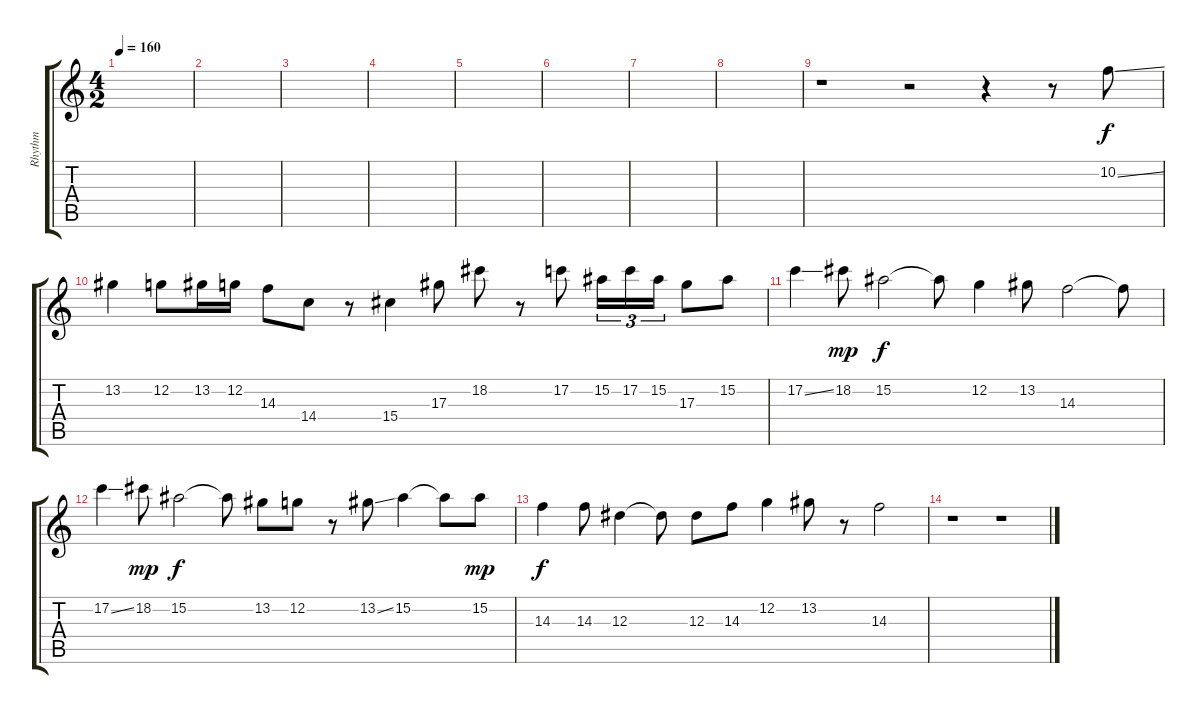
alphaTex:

\track ("Rhythm" "Rhythm") {instrument overdrivenguitar}
\staff {score tabs}
\tuning (C4 G3 Eb3 Bb2 F2 C2) {hide}
\ts (4 2)
\tempo 160
\clef g2
\ks c
|
|
|
|
|
|
|
|
r.1 r.2 r.4 r.8 10.2{ss}.8{instrument distortionguitar} |
13.2.4{instrument distortionguitar} 12.2.8 13.2.16 12.2.16 14.3.8 14.4.8 r.8 15.4.4 17.3.8 18.2.8 r.8 17.2.8 15.2.16{tu (3 2)} 17.2.16{tu (3 2)} 15.2.16{tu (3 2)} 17.3.8 15.2.8 |
17.2{ss}.4{instrument distortionguitar} 18.2.8{dy mp} 15.2.2{dy f} 15.2{t}.8 12.2.4 13.2.8 14.3.2 14.3{t}.8 |
17.2{ss}.4{instrument distortionguitar} 18.2.8{dy mp} 15.2.2{dy f} 15.2{t}.8 13.2.8 12.2.8 r.8 13.2{ss}.8 15.2.4 15.2{t}.8 15.2.8{dy mp} |
14.3.4{dy f instrument distortionguitar} 14.3.8 12.3.4 12.3{t}.8 12.3.8 14.3.8 12.2.4 13.2.8 r.8 14.3.2 |
r.1{instrument overdrivenguitar} r.1
